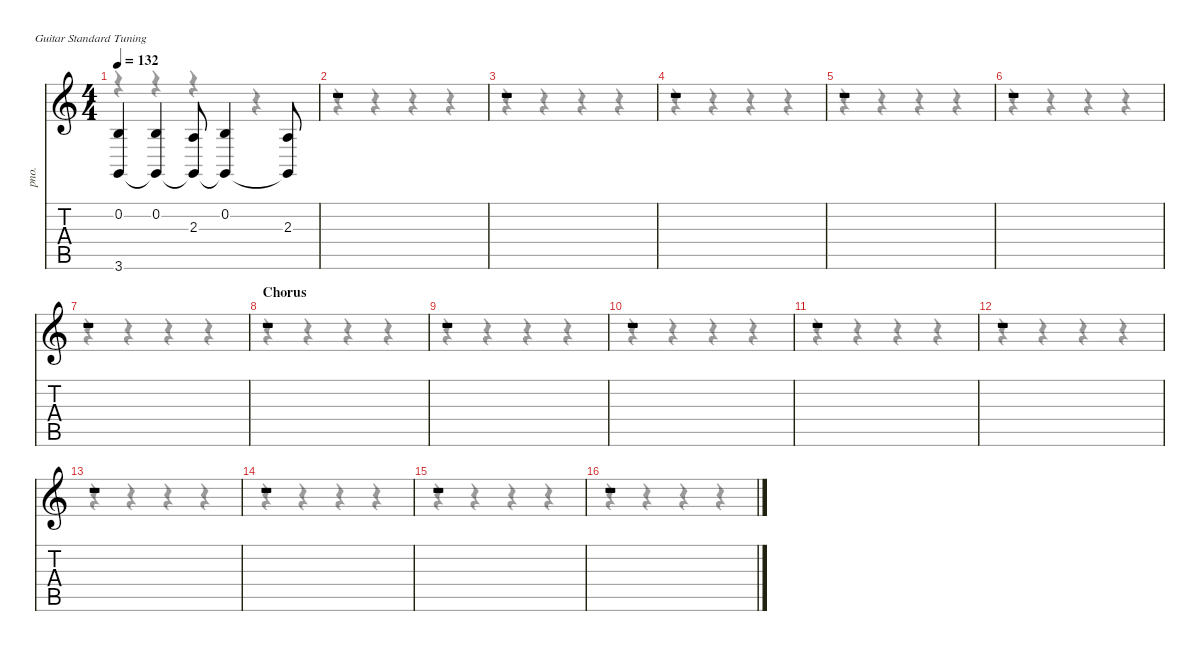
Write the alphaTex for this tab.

\defaultSystemsLayout 4
\hideDynamics
\bracketExtendMode nobrackets
\otherSystemsTrackNameOrientation horizontal
\track ("Piano" "pno.") {instrument acousticgrandpiano}
\staff {score tabs}
\tuning (E4 B3 G3 D3 A2 E2)
\voice
\ts (4 4)
\tempo 132
\clef g2
\ks c
(0.2{t} 3.6{t}).4{dy f beam Up} (0.2 3.6{t}).4{beam Up} (2.3 3.6{t}).8{beam Up} (0.2 3.6{t}).4{beam Up} (2.3 3.6{t}).8{beam Up} |
r.1{beam Up} |
r.1{beam Up} |
r.1{beam Up} |
r.1{beam Up} |
r.1{beam Up} |
r.1{beam Up} |
\section ("" "Chorus")
r.1{beam Up} |
r.1{beam Up} |
r.1{beam Up} |
r.1{beam Up} |
r.1{beam Up} |
r.1{beam Up} |
r.1{beam Up} |
r.1{beam Up} |
r.1{beam Up}
\voice
\clef g2
\ottava regular
\simile none
\ks c
r.4{dy mf beam Down} r.4{beam Down} r.4{beam Down} r.4{beam Down} |
r.4{beam Down} r.4{beam Down} r.4{beam Down} r.4{beam Down} |
r.4{beam Down} r.4{beam Down} r.4{beam Down} r.4{beam Down} |
r.4{beam Down} r.4{beam Down} r.4{beam Down} r.4{beam Down} |
r.4{beam Down} r.4{beam Down} r.4{beam Down} r.4{beam Down} |
r.4{beam Down} r.4{beam Down} r.4{beam Down} r.4{beam Down} |
r.4{beam Down} r.4{beam Down} r.4{beam Down} r.4{beam Down} |
r.4{beam Down} r.4{beam Down} r.4{beam Down} r.4{beam Down} |
r.4{beam Down} r.4{beam Down} r.4{beam Down} r.4{beam Down} |
r.4{beam Down} r.4{beam Down} r.4{beam Down} r.4{beam Down} |
r.4{beam Down} r.4{beam Down} r.4{beam Down} r.4{beam Down} |
r.4{beam Down} r.4{beam Down} r.4{beam Down} r.4{beam Down} |
r.4{beam Down} r.4{beam Down} r.4{beam Down} r.4{beam Down} |
r.4{beam Down} r.4{beam Down} r.4{beam Down} r.4{beam Down} |
r.4{beam Down} r.4{beam Down} r.4{beam Down} r.4{beam Down} |
r.4{beam Down} r.4{beam Down} r.4{beam Down} r.4{beam Down}
